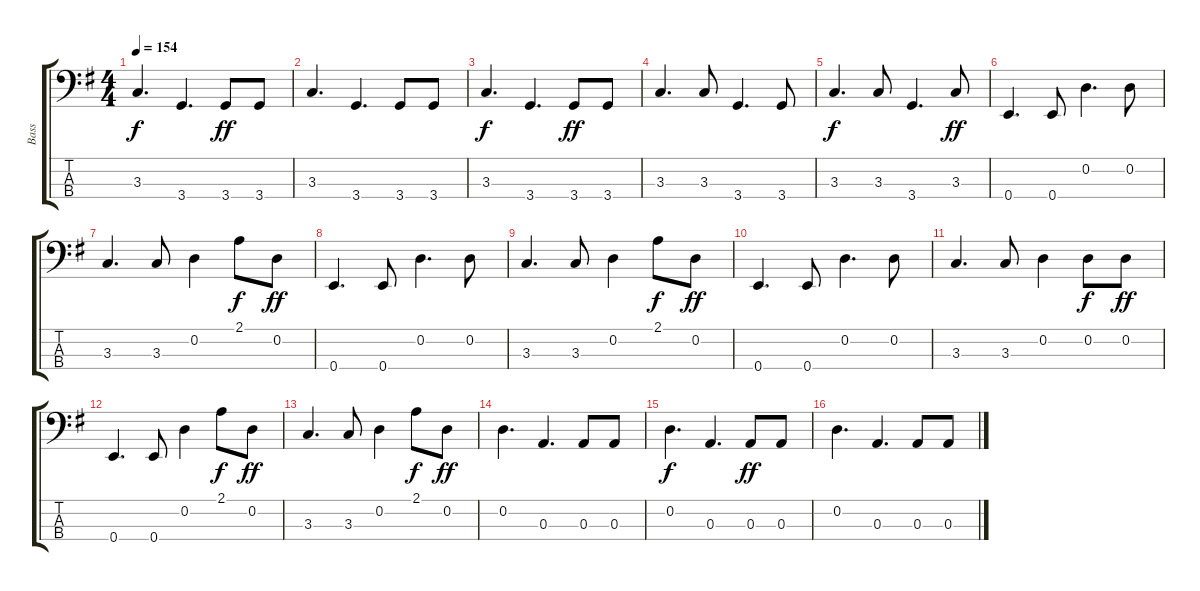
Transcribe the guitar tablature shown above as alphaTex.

\track ("Bass" "Bass") {instrument electricbassfinger}
\staff {score tabs}
\tuning (G2 D2 A1 E1) {hide}
\ts (4 4)
\tempo 154
\clef f4
\ks g
3.3.4{d dy f} 3.4.4{d} 3.4.8{dy ff} 3.4.8 |
3.3.4{d} 3.4.4{d} 3.4.8 3.4.8 |
3.3.4{d dy f} 3.4.4{d} 3.4.8{dy ff} 3.4.8 |
3.3.4{d} 3.3.8 3.4.4{d} 3.4.8 |
3.3.4{d dy f} 3.3.8 3.4.4{d} 3.3.8{dy ff} |
0.4.4{d} 0.4.8 0.2.4{d} 0.2.8 |
3.3.4{d} 3.3.8 0.2.4 2.1.8{dy f} 0.2.8{dy ff} |
0.4.4{d} 0.4.8 0.2.4{d} 0.2.8 |
3.3.4{d} 3.3.8 0.2.4 2.1.8{dy f} 0.2.8{dy ff} |
0.4.4{d} 0.4.8 0.2.4{d} 0.2.8 |
3.3.4{d} 3.3.8 0.2.4 0.2.8{dy f} 0.2.8{dy ff} |
0.4.4{d} 0.4.8 0.2.4 2.1.8{dy f} 0.2.8{dy ff} |
3.3.4{d} 3.3.8 0.2.4 2.1.8{dy f} 0.2.8{dy ff} |
0.2.4{d} 0.3.4{d} 0.3.8 0.3.8 |
0.2.4{d dy f} 0.3.4{d} 0.3.8{dy ff} 0.3.8 |
0.2.4{d} 0.3.4{d} 0.3.8 0.3.8
